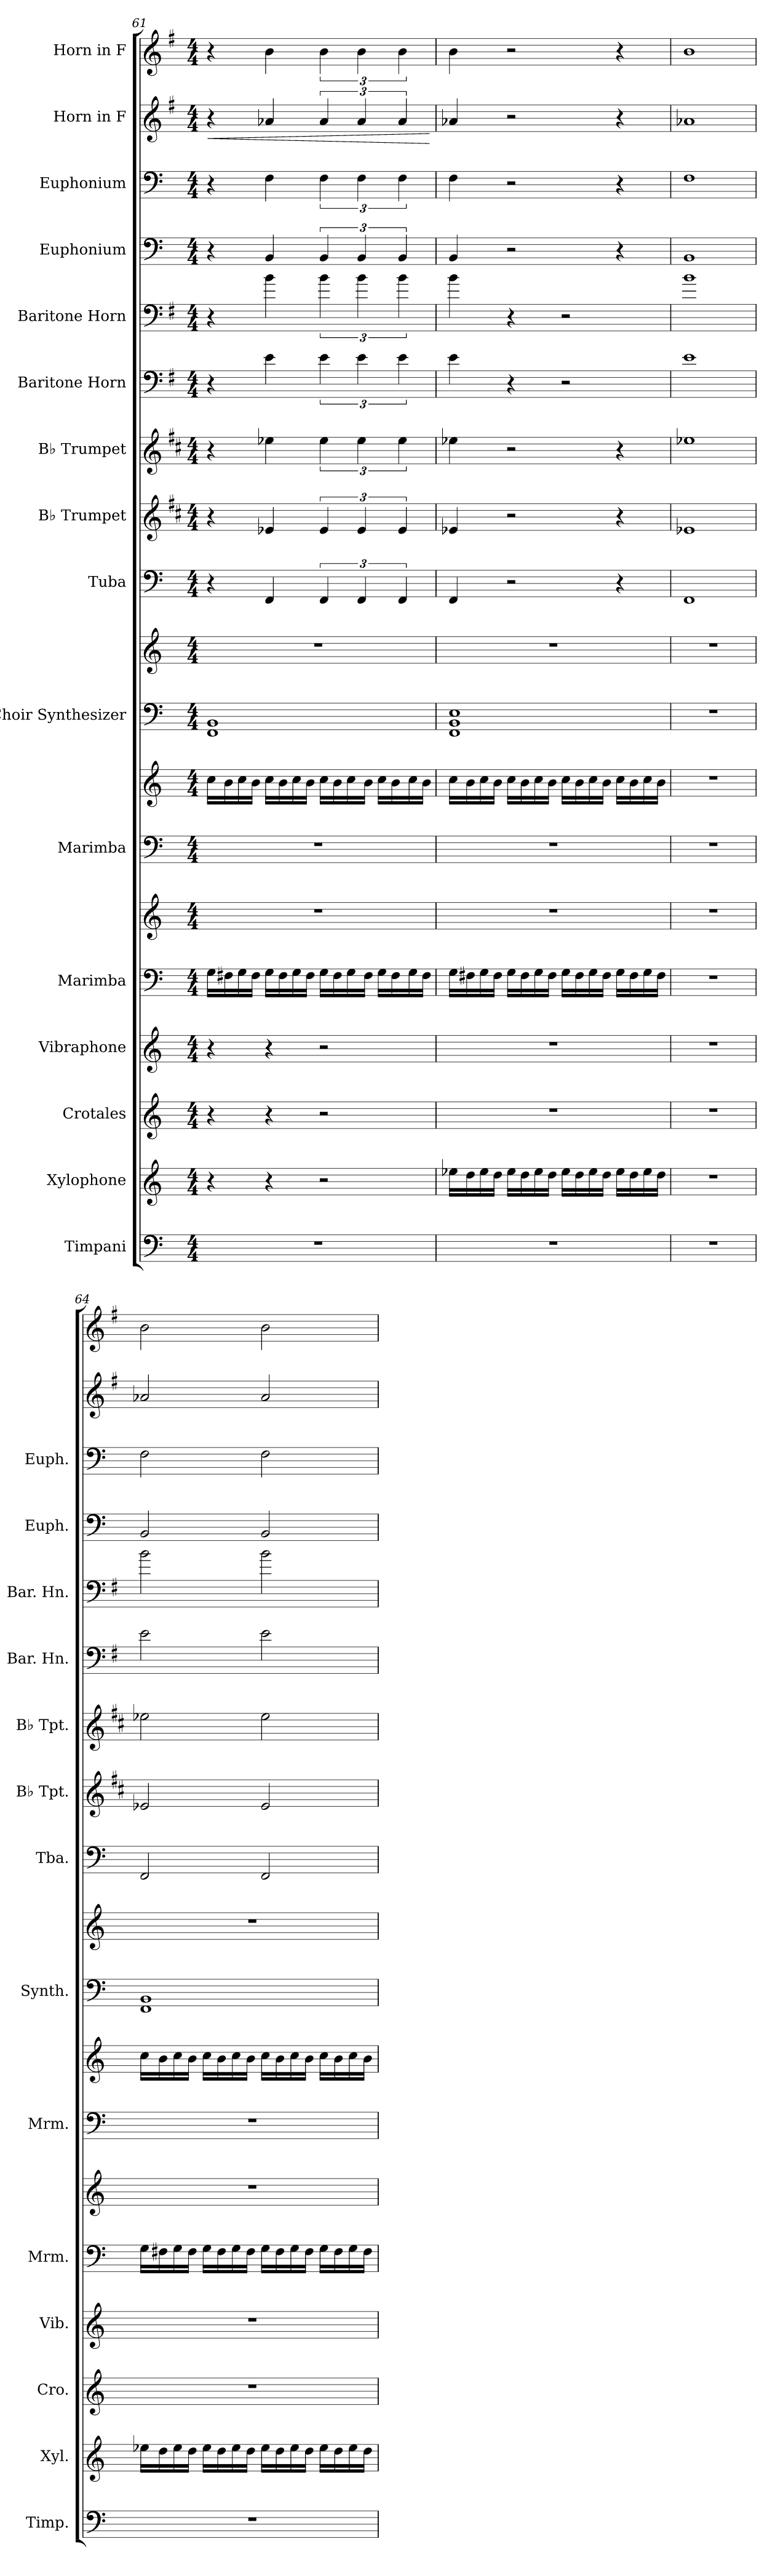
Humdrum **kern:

**kern	**kern	**kern	**kern	**kern	**kern	**kern	**kern	**kern	**kern	**kern	**kern	**kern	**kern	**kern	**kern	**kern	**kern	**dynam	**kern
*part16	*part15	*part14	*part13	*part12	*part12	*part11	*part11	*part10	*part10	*part9	*part8	*part7	*part6	*part5	*part4	*part3	*part2	*part2	*part1
*staff19	*staff18	*staff17	*staff16	*staff15	*staff14	*staff13	*staff12	*staff11	*staff10	*staff9	*staff8	*staff7	*staff6	*staff5	*staff4	*staff3	*staff2	*staff2	*staff1
*I"Timpani	*I"Xylophone	*I"Crotales	*I"Vibraphone	*I"Marimba	*	*I"Marimba	*	*I"Choir Synthesizer	*	*I"Tuba	*I"B♭ Trumpet	*I"B♭ Trumpet	*I"Baritone Horn	*I"Baritone Horn	*I"Euphonium	*I"Euphonium	*I"Horn in F	*	*I"Horn in F
*I'Timp.	*I'Xyl.	*I'Cro.	*I'Vib.	*I'Mrm.	*	*I'Mrm.	*	*I'Synth.	*	*I'Tba.	*I'B♭ Tpt.	*I'B♭ Tpt.	*I'Bar. Hn.	*I'Bar. Hn.	*I'Euph.	*I'Euph.	*	*	*
!!LO:PB:g=z
*clefF4	*clefG2	*clefG2	*clefG2	*clefF4	*clefG2	*clefF4	*clefG2	*clefF4	*clefG2	*clefF4	*clefG2	*clefG2	*clefF4	*clefF4	*clefF4	*clefF4	*clefG2	*	*clefG2
*	*ITrd-7c-12	*ITrd-14c-24	*	*	*	*	*	*	*	*	*ITrd1c2	*ITrd1c2	*ITrd4c7	*ITrd4c7	*	*	*ITrd4c7	*	*ITrd4c7
*k[]	*k[]	*k[]	*k[]	*k[]	*k[]	*k[]	*k[]	*k[]	*k[]	*k[]	*k[]	*k[]	*k[]	*k[]	*k[]	*k[]	*k[]	*	*k[]
*M4/4	*M4/4	*M4/4	*M4/4	*M4/4	*M4/4	*M4/4	*M4/4	*M4/4	*M4/4	*M4/4	*M4/4	*M4/4	*M4/4	*M4/4	*M4/4	*M4/4	*M4/4	*	*M4/4
=61	=61	=61	=61	=61	=61	=61	=61	=61	=61	=61	=61	=61	=61	=61	=61	=61	=61	=61	=61
!	!	!	!	!	!	!	!	!	!	!	!	!	!	!	!	!	!	!LO:HP:b	!
1r	4r	4r	4r	16G\LL	1r	1r	16cc\LL	1FF 1BB	1r	4r	4r	4r	4r	4r	4r	4r	4r	<	4r
.	.	.	.	16F#X\	.	.	16b\	.	.	.	.	.	.	.	.	.	.	.	.
.	.	.	.	16G\	.	.	16cc\	.	.	.	.	.	.	.	.	.	.	.	.
.	.	.	.	16F#\JJ	.	.	16b\JJ	.	.	.	.	.	.	.	.	.	.	.	.
.	4r	4r	4r	16G\LL	.	.	16cc\LL	.	.	4FF/	4d-X/	4dd-X\	4A\	4e\	4BB/	4F\	4d-X/	.	4e\
.	.	.	.	16F#\	.	.	16b\	.	.	.	.	.	.	.	.	.	.	.	.
.	.	.	.	16G\	.	.	16cc\	.	.	.	.	.	.	.	.	.	.	.	.
.	.	.	.	16F#\JJ	.	.	16b\JJ	.	.	.	.	.	.	.	.	.	.	.	.
.	2r	2r	2r	16G\LL	.	.	16cc\LL	.	.	6FF/	6d-/	6dd-\	6A\	6e\	6BB/	6F\	6d-/	.	6e\
.	.	.	.	16F#\	.	.	16b\	.	.	.	.	.	.	.	.	.	.	.	.
.	.	.	.	16G\	.	.	16cc\	.	.	.	.	.	.	.	.	.	.	.	.
.	.	.	.	.	.	.	.	.	.	6FF/	6d-/	6dd-\	6A\	6e\	6BB/	6F\	6d-/	.	6e\
.	.	.	.	16F#\JJ	.	.	16b\JJ	.	.	.	.	.	.	.	.	.	.	.	.
.	.	.	.	16G\LL	.	.	16cc\LL	.	.	.	.	.	.	.	.	.	.	.	.
.	.	.	.	16F#\	.	.	16b\	.	.	.	.	.	.	.	.	.	.	.	.
.	.	.	.	.	.	.	.	.	.	6FF/	6d-/	6dd-\	6A\	6e\	6BB/	6F\	6d-/	.	6e\
.	.	.	.	16G\	.	.	16cc\	.	.	.	.	.	.	.	.	.	.	.	.
.	.	.	.	16F#\JJ	.	.	16b\JJ	.	.	.	.	.	.	.	.	.	.	.	.
.	.	.	.	.	.	.	.	.	.	.	.	.	.	.	.	.	.	[	.
=62	=62	=62	=62	=62	=62	=62	=62	=62	=62	=62	=62	=62	=62	=62	=62	=62	=62	=62	=62
1r	16eee-X\LL	1r	1r	16G\LL	1r	1r	16cc\LL	1FF 1BB 1E	1r	4FF/	4d-X/	4dd-X\	4A\	4e\	4BB/	4F\	4d-X/	.	4e\
.	16ddd\	.	.	16F#X\	.	.	16b\	.	.	.	.	.	.	.	.	.	.	.	.
.	16eee-\	.	.	16G\	.	.	16cc\	.	.	.	.	.	.	.	.	.	.	.	.
.	16ddd\JJ	.	.	16F#\JJ	.	.	16b\JJ	.	.	.	.	.	.	.	.	.	.	.	.
.	16eee-\LL	.	.	16G\LL	.	.	16cc\LL	.	.	2r	2r	2r	4r	4r	2r	2r	2r	.	2r
.	16ddd\	.	.	16F#\	.	.	16b\	.	.	.	.	.	.	.	.	.	.	.	.
.	16eee-\	.	.	16G\	.	.	16cc\	.	.	.	.	.	.	.	.	.	.	.	.
.	16ddd\JJ	.	.	16F#\JJ	.	.	16b\JJ	.	.	.	.	.	.	.	.	.	.	.	.
.	16eee-\LL	.	.	16G\LL	.	.	16cc\LL	.	.	.	.	.	2r	2r	.	.	.	.	.
.	16ddd\	.	.	16F#\	.	.	16b\	.	.	.	.	.	.	.	.	.	.	.	.
.	16eee-\	.	.	16G\	.	.	16cc\	.	.	.	.	.	.	.	.	.	.	.	.
.	16ddd\JJ	.	.	16F#\JJ	.	.	16b\JJ	.	.	.	.	.	.	.	.	.	.	.	.
.	16eee-\LL	.	.	16G\LL	.	.	16cc\LL	.	.	4r	4r	4r	.	.	4r	4r	4r	.	4r
.	16ddd\	.	.	16F#\	.	.	16b\	.	.	.	.	.	.	.	.	.	.	.	.
.	16eee-\	.	.	16G\	.	.	16cc\	.	.	.	.	.	.	.	.	.	.	.	.
.	16ddd\JJ	.	.	16F#\JJ	.	.	16b\JJ	.	.	.	.	.	.	.	.	.	.	.	.
=63	=63	=63	=63	=63	=63	=63	=63	=63	=63	=63	=63	=63	=63	=63	=63	=63	=63	=63	=63
1r	1r	1r	1r	1r	1r	1r	1r	1r	1r	1FF	1d-X	1dd-X	1A	1e	1BB	1F	1d-X	.	1e
=64	=64	=64	=64	=64	=64	=64	=64	=64	=64	=64	=64	=64	=64	=64	=64	=64	=64	=64	=64
1r	16eee-X\LL	1r	1r	16G\LL	1r	1r	16cc\LL	1FF 1BB	1r	2FF/	2d-X/	2dd-X\	2A\	2e\	2BB/	2F\	2d-X/	.	2e\
.	16ddd\	.	.	16F#X\	.	.	16b\	.	.	.	.	.	.	.	.	.	.	.	.
.	16eee-\	.	.	16G\	.	.	16cc\	.	.	.	.	.	.	.	.	.	.	.	.
.	16ddd\JJ	.	.	16F#\JJ	.	.	16b\JJ	.	.	.	.	.	.	.	.	.	.	.	.
.	16eee-\LL	.	.	16G\LL	.	.	16cc\LL	.	.	.	.	.	.	.	.	.	.	.	.
.	16ddd\	.	.	16F#\	.	.	16b\	.	.	.	.	.	.	.	.	.	.	.	.
.	16eee-\	.	.	16G\	.	.	16cc\	.	.	.	.	.	.	.	.	.	.	.	.
.	16ddd\JJ	.	.	16F#\JJ	.	.	16b\JJ	.	.	.	.	.	.	.	.	.	.	.	.
.	16eee-\LL	.	.	16G\LL	.	.	16cc\LL	.	.	2FF/	2d-/	2dd-\	2A\	2e\	2BB/	2F\	2d-/	.	2e\
.	16ddd\	.	.	16F#\	.	.	16b\	.	.	.	.	.	.	.	.	.	.	.	.
.	16eee-\	.	.	16G\	.	.	16cc\	.	.	.	.	.	.	.	.	.	.	.	.
.	16ddd\JJ	.	.	16F#\JJ	.	.	16b\JJ	.	.	.	.	.	.	.	.	.	.	.	.
.	16eee-\LL	.	.	16G\LL	.	.	16cc\LL	.	.	.	.	.	.	.	.	.	.	.	.
.	16ddd\	.	.	16F#\	.	.	16b\	.	.	.	.	.	.	.	.	.	.	.	.
.	16eee-\	.	.	16G\	.	.	16cc\	.	.	.	.	.	.	.	.	.	.	.	.
.	16ddd\JJ	.	.	16F#\JJ	.	.	16b\JJ	.	.	.	.	.	.	.	.	.	.	.	.
=	=	=	=	=	=	=	=	=	=	=	=	=	=	=	=	=	=	=	=
*-	*-	*-	*-	*-	*-	*-	*-	*-	*-	*-	*-	*-	*-	*-	*-	*-	*-	*-	*-
